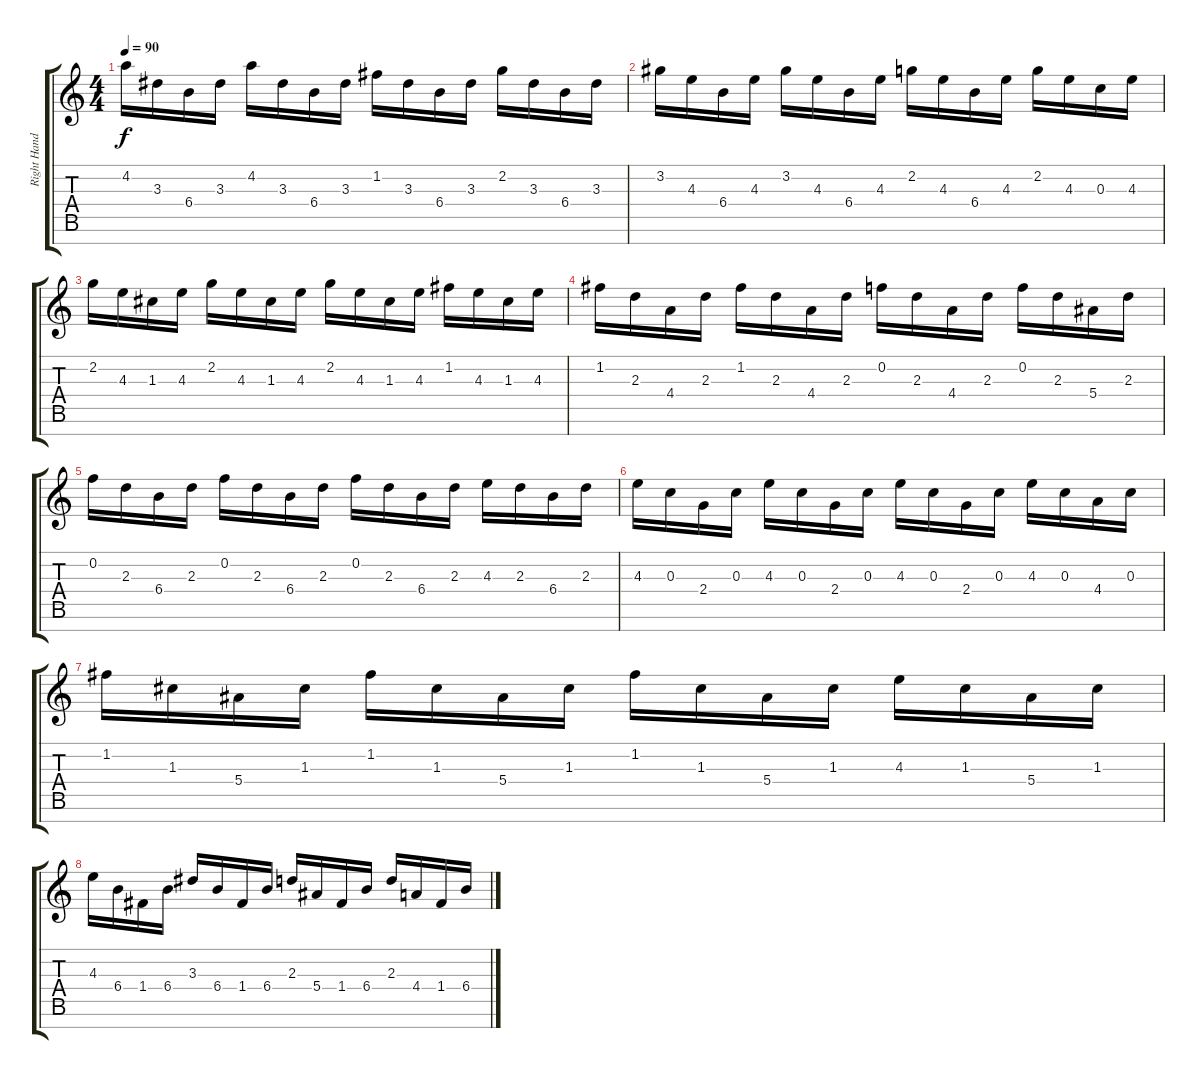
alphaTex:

\track ("Right Hand" "Right Hand") {instrument acousticgrandpiano}
\staff {score tabs}
\tuning (C6 F5 C5 F4 C4 F3 A2) {hide}
\ts (4 4)
\tempo 90
\clef g2
\ks c
4.2.16{dy f} 3.3.16 6.4.16 3.3.16 4.2.16 3.3.16 6.4.16 3.3.16 1.2.16 3.3.16 6.4.16 3.3.16 2.2.16 3.3.16 6.4.16 3.3.16 |
3.2.16 4.3.16 6.4.16 4.3.16 3.2.16 4.3.16 6.4.16 4.3.16 2.2.16 4.3.16 6.4.16 4.3.16 2.2.16 4.3.16 0.3.16 4.3.16 |
2.2.16 4.3.16 1.3.16 4.3.16 2.2.16 4.3.16 1.3.16 4.3.16 2.2.16 4.3.16 1.3.16 4.3.16 1.2.16 4.3.16 1.3.16 4.3.16 |
1.2.16 2.3.16 4.4.16 2.3.16 1.2.16 2.3.16 4.4.16 2.3.16 0.2.16 2.3.16 4.4.16 2.3.16 0.2.16 2.3.16 5.4.16 2.3.16 |
0.2.16 2.3.16 6.4.16 2.3.16 0.2.16 2.3.16 6.4.16 2.3.16 0.2.16 2.3.16 6.4.16 2.3.16 4.3.16 2.3.16 6.4.16 2.3.16 |
4.3.16 0.3.16 2.4.16 0.3.16 4.3.16 0.3.16 2.4.16 0.3.16 4.3.16 0.3.16 2.4.16 0.3.16 4.3.16 0.3.16 4.4.16 0.3.16 |
1.2.16 1.3.16 5.4.16 1.3.16 1.2.16 1.3.16 5.4.16 1.3.16 1.2.16 1.3.16 5.4.16 1.3.16 4.3.16 1.3.16 5.4.16 1.3.16 |
4.3.16 6.4.16 1.4.16 6.4.16 3.3.16 6.4.16 1.4.16 6.4.16 2.3.16 5.4.16 1.4.16 6.4.16 2.3.16 4.4.16 1.4.16 6.4.16
